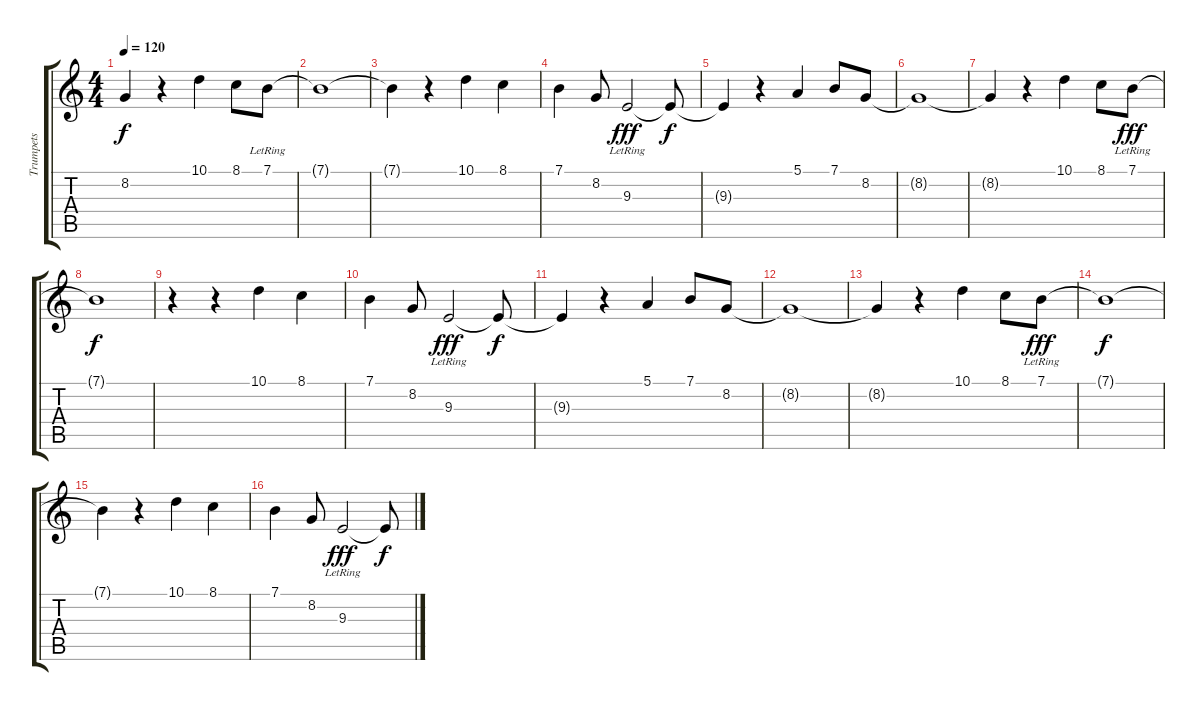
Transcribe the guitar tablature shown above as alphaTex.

\track ("Trumpets" "Trumpets") {instrument brasssection}
\staff {score tabs}
\tuning (E4 B3 G3 D3 A2 E2) {hide}
\ts (4 4)
\tempo 120
\clef g2
\ks c
8.2{t}.4{dy f} r.4 10.1.4 8.1.8 7.1{lr}.8 |
7.1{t}.1 |
7.1{t}.4 r.4 10.1.4 8.1.4 |
7.1.4 8.2.8 9.3{lr}.2{dy fff} 9.3{t}.8{dy f} |
9.3{t}.4 r.4 5.1.4 7.1.8 8.2.8 |
8.2{t}.1 |
8.2{t}.4 r.4 10.1.4 8.1.8 7.1{lr}.8{dy fff} |
7.1{t}.1{dy f} |
r.4 r.4 10.1.4 8.1.4 |
7.1.4 8.2.8 9.3{lr}.2{dy fff} 9.3{t}.8{dy f} |
9.3{t}.4 r.4 5.1.4 7.1.8 8.2.8 |
8.2{t}.1 |
8.2{t}.4 r.4 10.1.4 8.1.8 7.1{lr}.8{dy fff} |
7.1{t}.1{dy f} |
7.1{t}.4 r.4 10.1.4 8.1.4 |
7.1.4 8.2.8 9.3{lr}.2{dy fff} 9.3{t}.8{dy f}
